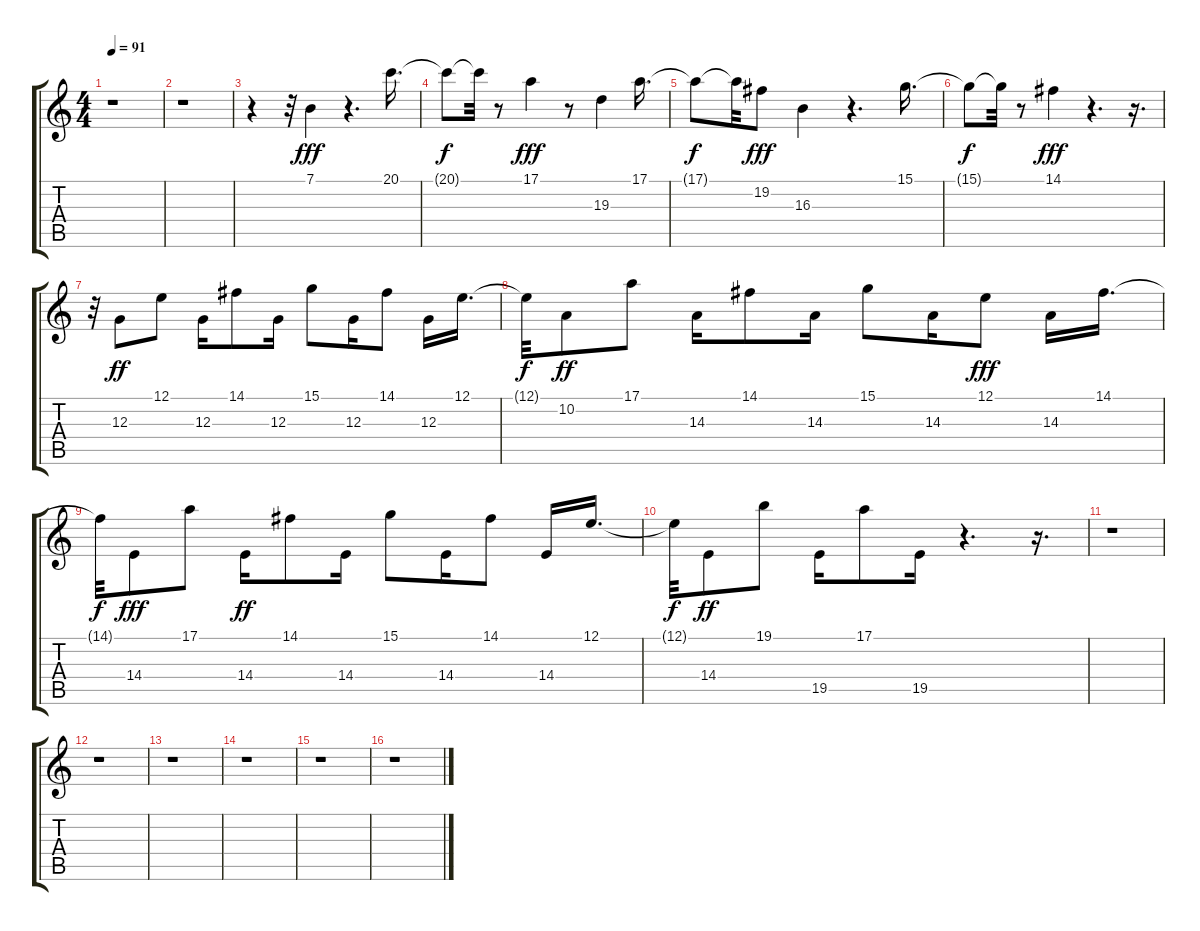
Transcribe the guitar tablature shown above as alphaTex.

\track "" {instrument acousticgrandpiano}
\staff {score tabs}
\tuning (E4 B3 G3 D3 A2 E2) {hide}
\ts (4 4)
\tempo 91
\clef g2
\ks c
r.1{dy f} |
r.1 |
r.4 r.32 7.1.4{dy fff} r.4{d} 20.1.16{d} |
20.1{t}.8{dy f} 20.1{t}.32 r.8 17.1.4{dy fff} r.8 19.3.4 17.1.16{d} |
17.1{t}.8{dy f} 17.1{t}.32 19.2.8{dy fff} 16.3.4 r.4{d} 15.1.16{d} |
15.1{t}.8{dy f} 15.1{t}.32 r.8 14.1.4{dy fff} r.4{d} r.16{d} |
r.32 12.3.8{dy ff} 12.1.8 12.3.16 14.1.8 12.3.16 15.1.8 12.3.16 14.1.8 12.3.16 12.1.16{d} |
12.1{t}.32{dy f} 10.2.8{dy ff} 17.1.8 14.3.16 14.1.8 14.3.16 15.1.8 14.3.16 12.1.8{dy fff} 14.3.16 14.1.16{d} |
14.1{t}.32{dy f} 14.4.8{dy fff} 17.1.8 14.4.16{dy ff} 14.1.8 14.4.16 15.1.8 14.4.16 14.1.8 14.4.16 12.1.16{d} |
12.1{t}.32{dy f} 14.4.8{dy ff} 19.1.8 19.5.16 17.1.8 19.5.16 r.4{d} r.16{d} |
r.1 |
r.1 |
r.1 |
r.1 |
r.1 |
r.1
